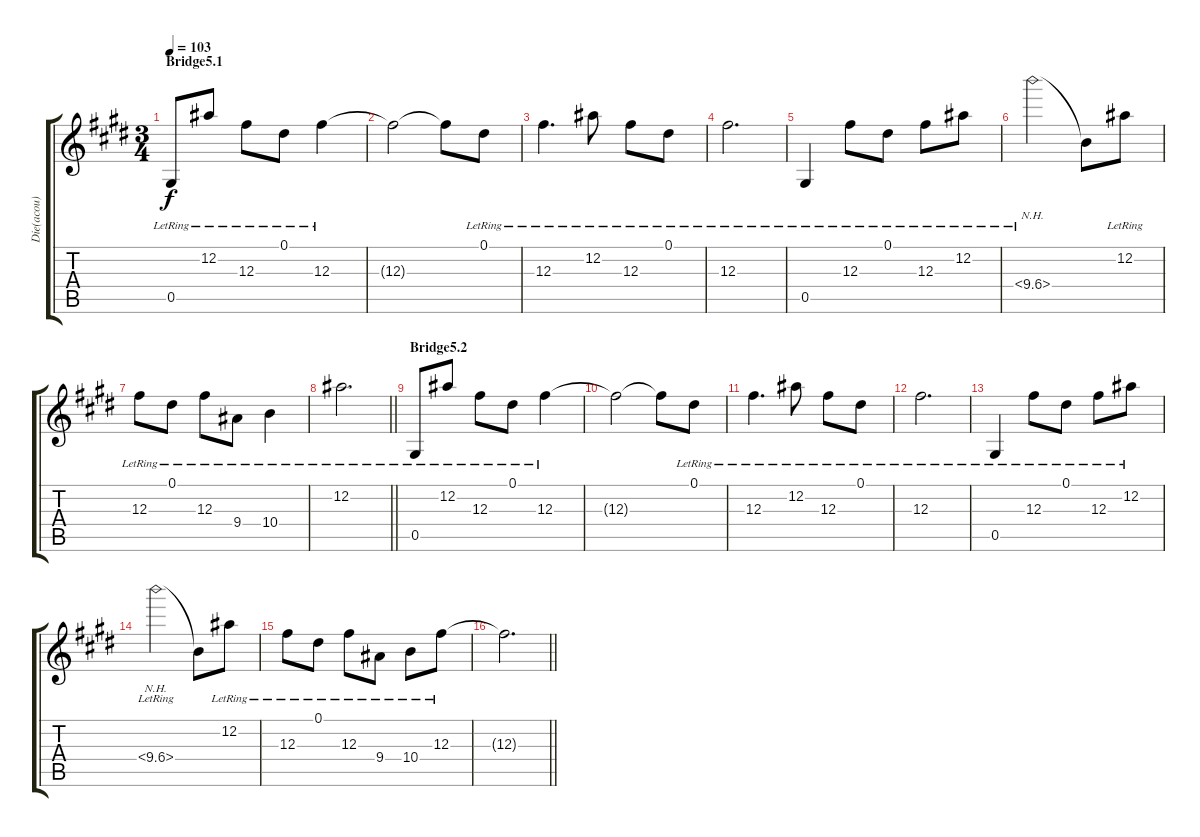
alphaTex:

\track ("Die(acou)" "Die(acou)") {instrument acousticguitarsteel}
\staff {score tabs}
\tuning (Eb4 Bb3 Gb3 Db3 Ab2 Db2) {hide}
\ts (3 4)
\section ("" "Bridge5.1")
\tempo 103
\clef g2
\ks c#minor
0.5{lr}.8{dy f} 12.2{lr}.8 12.3{lr}.8 0.1{lr}.8 12.3{lr}.4 |
12.3{t}.2 12.3{t}.8 0.1{lr}.8 |
12.3{lr}.4{d} 12.2{lr}.8 12.3{lr}.8 0.1{lr}.8 |
12.3{lr}.2{d} |
0.5{lr}.4 12.3{lr}.8 0.1{lr}.8 12.3{lr}.8 12.2{lr}.8 |
10.4{nh lr}.2 10.4{t}.8 12.2{lr}.8 |
12.3{lr}.8 0.1{lr}.8 12.3{lr}.8 9.4{lr}.8 10.4{lr}.4 |
\barLineRight lightlight
12.2{lr}.2{d} |
\section ("" "Bridge5.2")
0.5{lr}.8 12.2{lr}.8 12.3{lr}.8 0.1{lr}.8 12.3{lr}.4 |
12.3{t}.2 12.3{t}.8 0.1{lr}.8 |
12.3{lr}.4{d} 12.2{lr}.8 12.3{lr}.8 0.1{lr}.8 |
12.3{lr}.2{d} |
0.5{lr}.4 12.3{lr}.8 0.1{lr}.8 12.3{lr}.8 12.2{lr}.8 |
10.4{nh lr}.2 10.4{t}.8 12.2{lr}.8 |
12.3{lr}.8 0.1{lr}.8 12.3{lr}.8 9.4{lr}.8 10.4{lr}.8 12.3{lr}.8 |
\barLineRight lightlight
12.3{t}.2{d}
